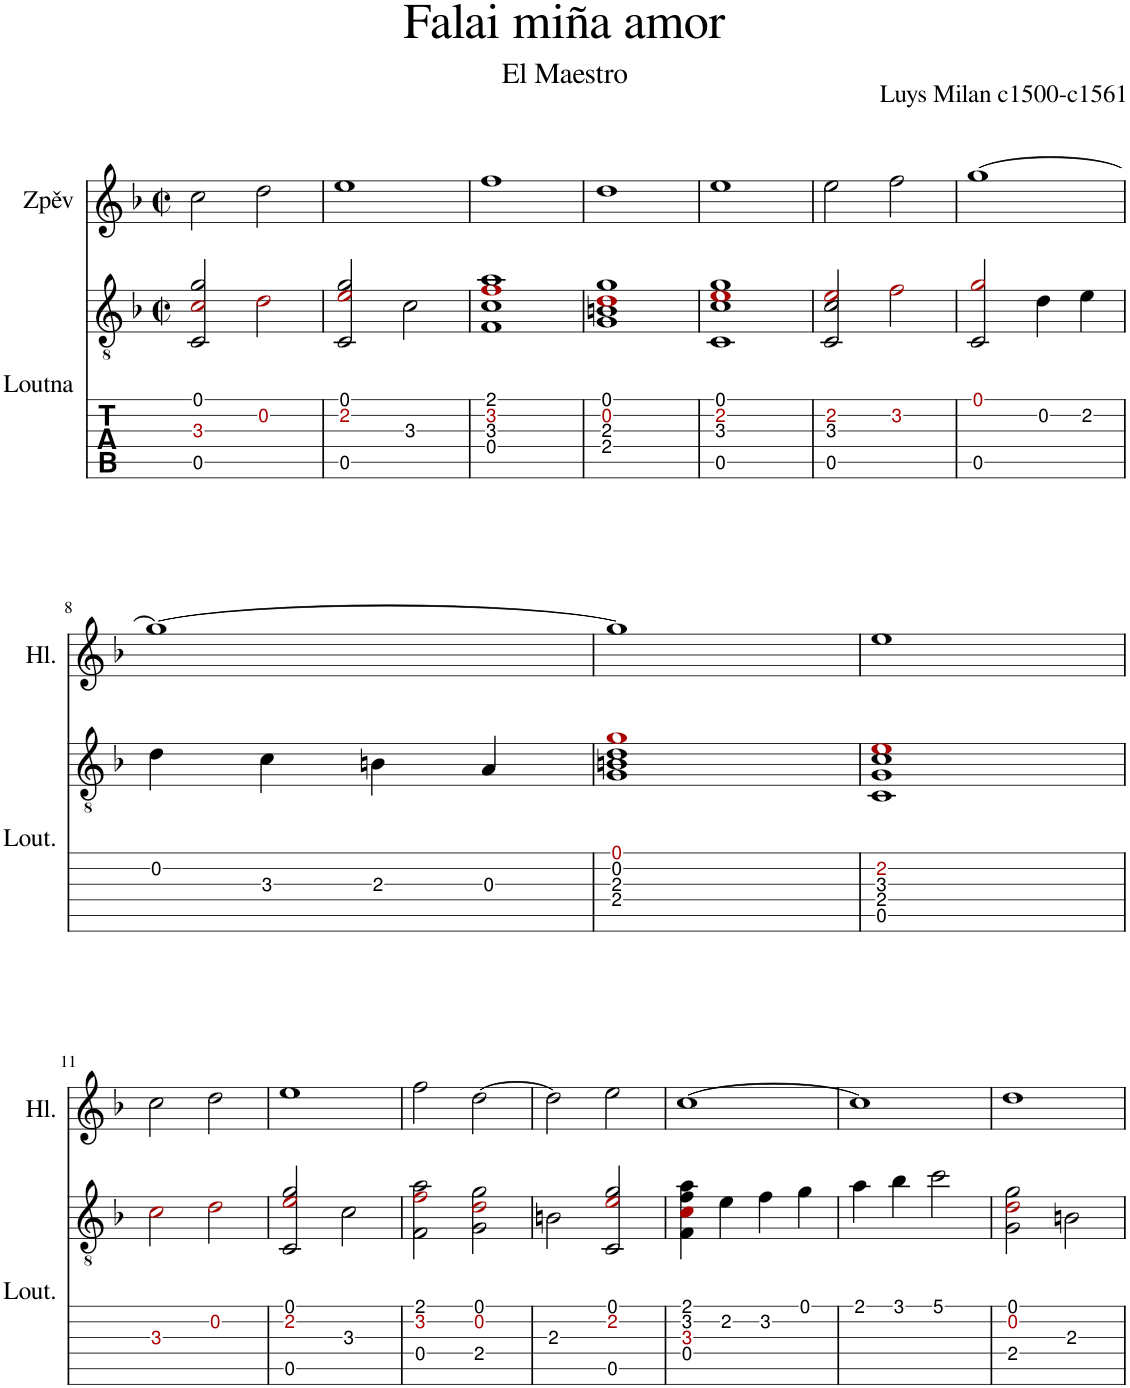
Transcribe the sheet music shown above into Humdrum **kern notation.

**kern	**kern	**kern
*part2	*part2	*part1
*staff3	*staff2	*staff1
*I"Loutna	*	*I"Zpěv
*I'Lout.	*	*
*stria6	*	*
*	*clefGv2	*clefG2
*k[b-]	*k[b-]	*k[b-]
*M2/2	*M2/2	*M2/2
*met(c|)	*met(c|)	*met(c|)
=1	=1	=1
2C 2ci 2g	2C/ 2ci/ 2g/	2cc\
2di	2di\	2dd\
=2	=2	=2
2C 2ei 2g	2C/ 2ei/ 2g/	1ee
2c	2c\	.
=3	=3	=3
1F 1c 1fi 1a	1F 1c 1fi 1a	1ff
=4	=4	=4
1G 1B 1di 1g	1G 1Bn 1di 1g	1dd
=5	=5	=5
1C 1c 1ei 1g	1C 1c 1ei 1g	1ee
=6	=6	=6
2C 2c 2ei	2C/ 2c/ 2ei/	2ee\
2fi	2fi\	2ff\
=7	=7	=7
2C 2gi	2C/ 2gi/	[1gg
4d	4d\	.
4e	4e\	.
!!LO:LB:g=z
=8	=8	=8
4d	4d\	1gg_
4c	4c\	.
4B	4Bn\	.
4A	4A/	.
=9	=9	=9
1G 1B 1d 1gi	1G 1Bn 1d 1gi	1gg]
=10	=10	=10
1C 1G 1c 1ei	1C 1G 1c 1ei	1ee
!!LO:LB:g=z
=11	=11	=11
2ci	2ci\	2cc\
2di	2di\	2dd\
=12	=12	=12
2C 2ei 2g	2C/ 2ei/ 2g/	1ee
2c	2c\	.
=13	=13	=13
2F 2fi 2a	2F\ 2fi\ 2a\	2ff\
2G 2di 2g	2G\ 2di\ 2g\	[2dd\
=14	=14	=14
2B	2Bn\	2dd\]
2C 2ei 2g	2C/ 2ei/ 2g/	2ee\
=15	=15	=15
4F 4ci 4f 4a	4F\ 4ci\ 4f\ 4a\	[1cc
4e	4e\	.
4f	4f\	.
4g	4g\	.
=16	=16	=16
4a	4a\	1cc]
4b-	4b-\	.
2cc	2cc\	.
=17	=17	=17
2G 2di 2g	2G\ 2di\ 2g\	1dd
2B	2Bn\	.
=	=	=
*-	*-	*-
